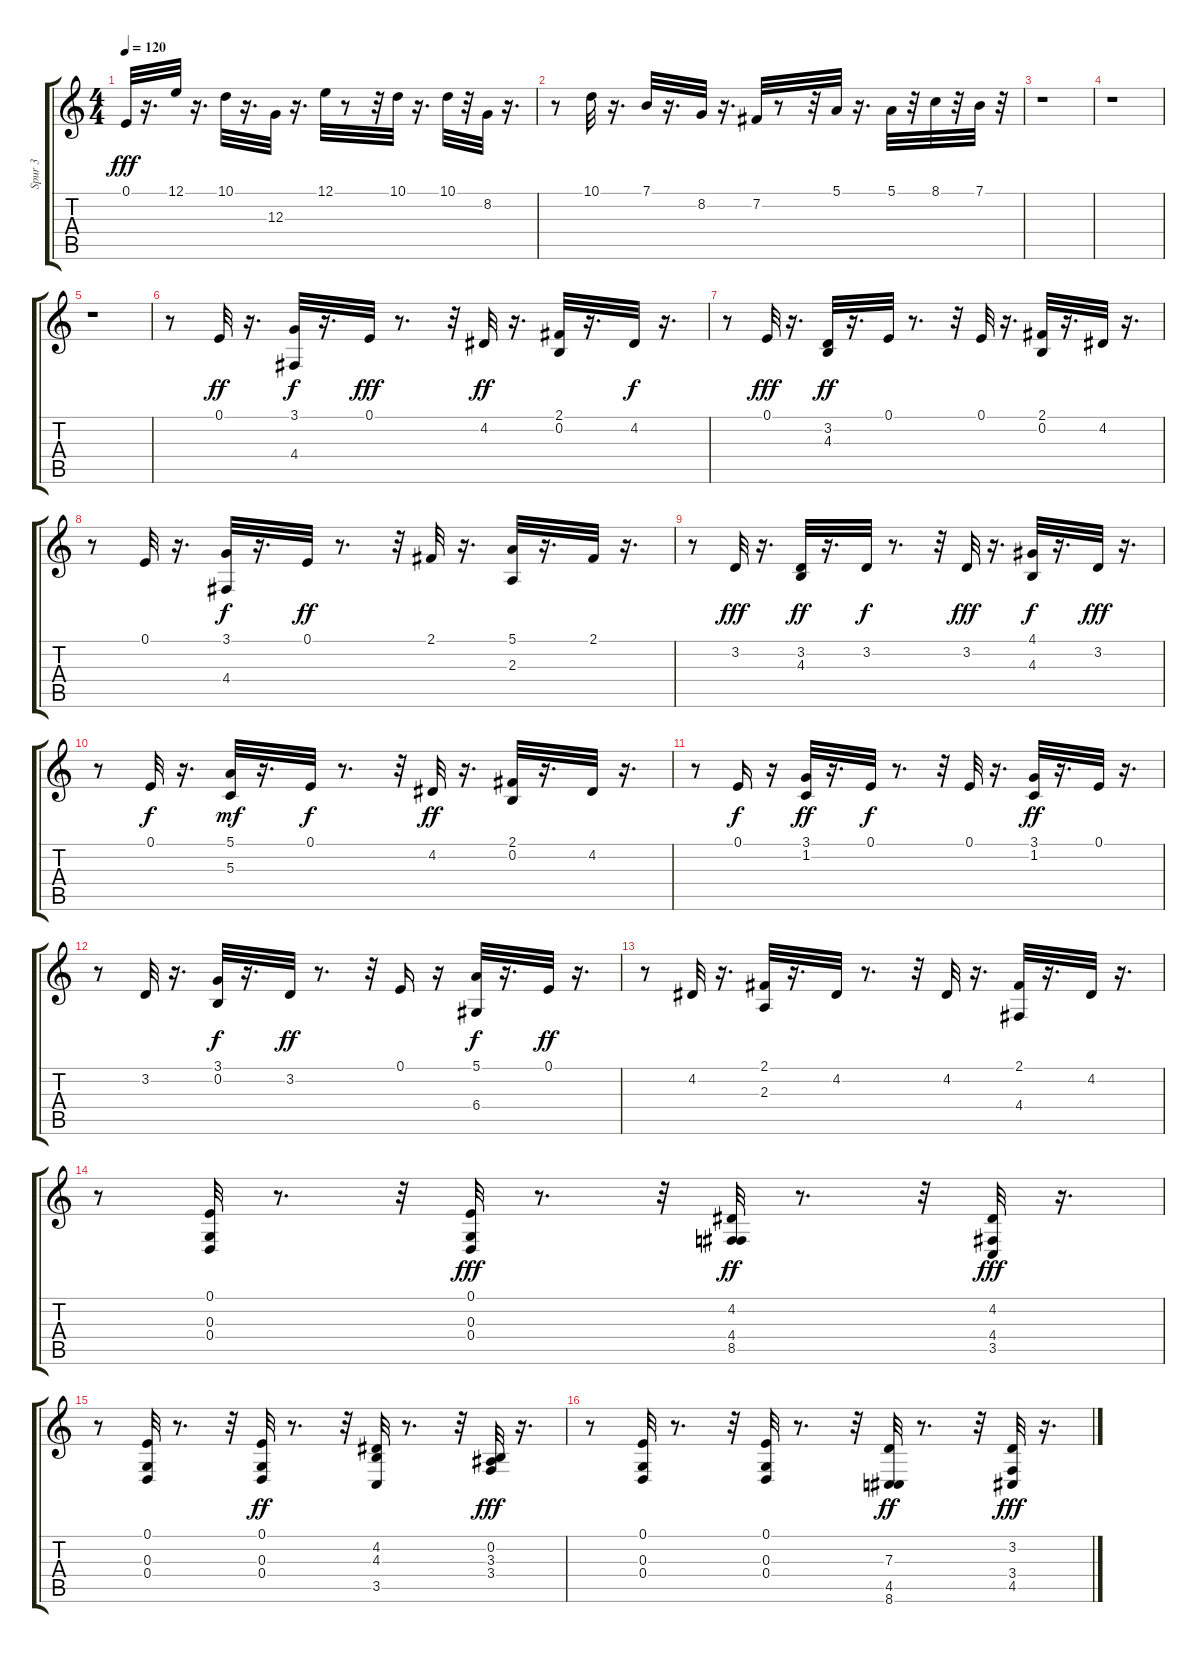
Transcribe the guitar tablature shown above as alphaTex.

\track ("Spur 3" "Spur 3") {instrument kalimba}
\staff {score tabs}
\tuning (E4 B3 G3 D3 A2 E2) {hide}
\ts (4 4)
\tempo 120
\clef g2
\ks c
0.1.32{dy fff} r.16{d} 12.1.32 r.16{d} 10.1.32 r.16{d} 12.3.32 r.16{d} 12.1.32 r.8 r.32 10.1.32 r.16{d} 10.1.32 r.32 8.2.32 r.16{d} |
r.8 10.1.32 r.16{d} 7.1.32 r.16{d} 8.2.32 r.16{d} 7.2.32 r.8 r.32 5.1.32 r.16{d} 5.1.32 r.32 8.1.32 r.32 7.1.32 r.32 |
r.1 |
r.1 |
r.1 |
r.8 0.1.32{dy ff volume 11 instrument pizzicatostrings} r.16{d} (3.1 4.4).32{dy f} r.16{d} 0.1.32{dy fff} r.8{d} r.32 4.2.32{dy ff} r.16{d} (2.1 0.2).32 r.16{d} 4.2.32{dy f} r.16{d} |
r.8 0.1.32{dy fff} r.16{d} (3.2 4.3).32{dy ff} r.16{d} 0.1.32 r.8{d} r.32 0.1.32 r.16{d} (2.1 0.2).32 r.16{d} 4.2.32 r.16{d} |
r.8 0.1.32 r.16{d} (3.1 4.4).32{dy f} r.16{d} 0.1.32{dy ff} r.8{d} r.32 2.1.32 r.16{d} (5.1 2.3).32 r.16{d} 2.1.32 r.16{d} |
r.8 3.2.32{dy fff} r.16{d} (3.2 4.3).32{dy ff} r.16{d} 3.2.32{dy f} r.8{d} r.32 3.2.32{dy fff} r.16{d} (4.1 4.3).32{dy f} r.16{d} 3.2.32{dy fff} r.16{d} |
r.8 0.1.32{dy f} r.16{d} (5.1 5.3).32{dy mf} r.16{d} 0.1.32{dy f} r.8{d} r.32 4.2.32{dy ff} r.16{d} (2.1 0.2).32 r.16{d} 4.2.32 r.16{d} |
r.8 0.1.16{dy f} r.16 (3.1 1.2).32{dy ff} r.16{d} 0.1.32{dy f} r.8{d} r.32 0.1.32 r.16{d} (3.1 1.2).32{dy ff} r.16{d} 0.1.32 r.16{d} |
r.8 3.2.32 r.16{d} (3.1 0.2).32{dy f} r.16{d} 3.2.32{dy ff} r.8{d} r.32 0.1.16 r.16 (5.1 6.4).32{dy f} r.16{d} 0.1.32{dy ff} r.16{d} |
r.8 4.2.32 r.16{d} (2.1 2.3).32 r.16{d} 4.2.32 r.8{d} r.32 4.2.32 r.16{d} (2.1 4.4).32 r.16{d} 4.2.32 r.16{d} |
r.8 (0.1 0.3 0.4).32{volume 11 instrument electricgrandpiano} r.8{d} r.32 (0.1 0.3 0.4).32{dy fff} r.8{d} r.32 (4.2 4.4 8.5).32{dy ff} r.8{d} r.32 (4.2 4.4 3.5).32{dy fff} r.16{d} |
r.8 (0.1 0.3 0.4).32 r.8{d} r.32 (0.1 0.3 0.4).32{dy ff} r.8{d} r.32 (4.2 4.3 3.5).32 r.8{d} r.32 (0.2 3.3 3.4).32{dy fff} r.16{d} |
r.8 (0.1 0.3 0.4).32 r.8{d} r.32 (0.1 0.3 0.4).32 r.8{d} r.32 (7.3 4.5 8.6).32{dy ff} r.8{d} r.32 (3.2 3.4 4.5).32{dy fff} r.16{d}
